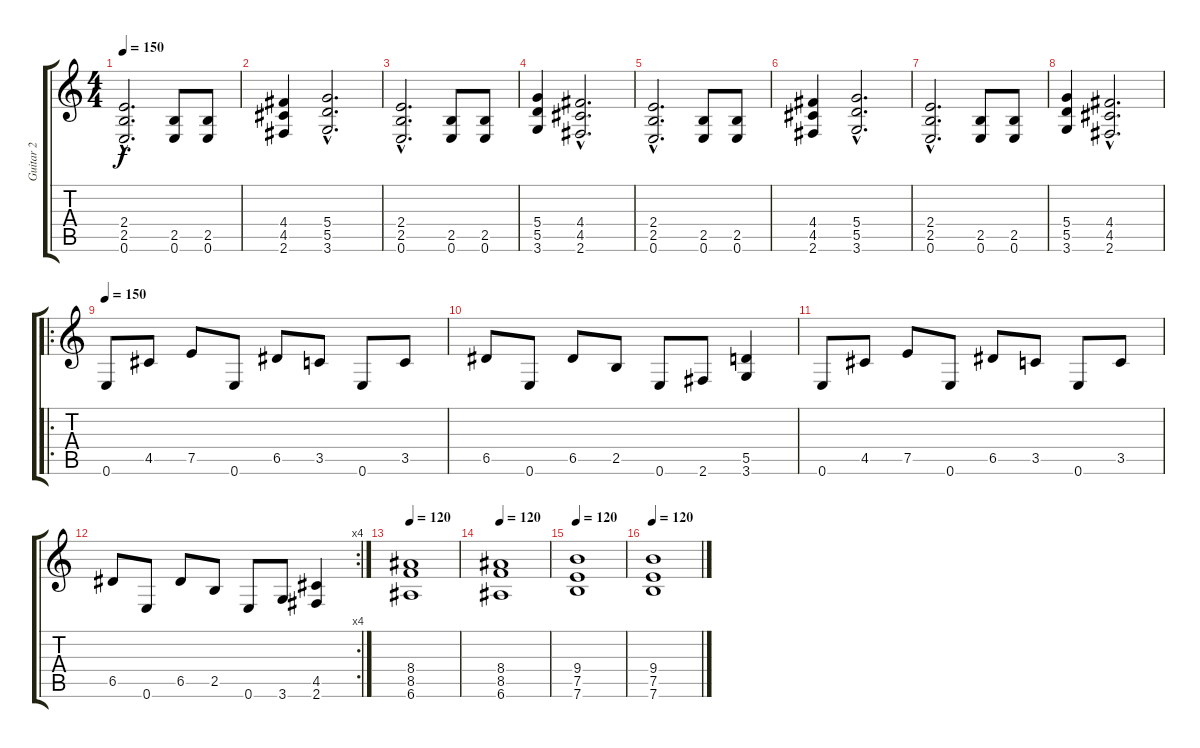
\track ("Guitar 2" "Guitar 2") {instrument distortionguitar}
\staff {score tabs}
\tuning (E4 B3 G3 D3 A2 E2) {hide}
\ts (4 4)
\tempo 150
\tempo 130
\tempo 150
\clef g2
\ks c
(2.4{hac} 2.5{hac} 0.6{hac}).2{d dy f instrument distortionguitar} (2.5 0.6).8 (2.5 0.6).8 |
(4.4 4.5 2.6).4 (5.4{hac} 5.5{hac} 3.6{hac}).2{d} |
(2.4{hac} 2.5{hac} 0.6{hac}).2{d} (2.5 0.6).8 (2.5 0.6).8 |
(5.4 5.5 3.6).4 (4.4{hac} 4.5{hac} 2.6{hac}).2{d} |
(2.4{hac} 2.5{hac} 0.6{hac}).2{d} (2.5 0.6).8 (2.5 0.6).8 |
(4.4 4.5 2.6).4 (5.4{hac} 5.5{hac} 3.6{hac}).2{d} |
(2.4{hac} 2.5{hac} 0.6{hac}).2{d} (2.5 0.6).8 (2.5 0.6).8 |
(5.4 5.5 3.6).4 (4.4{hac} 4.5{hac} 2.6{hac}).2{d} |
\ro
\tempo 150
0.6.8 4.5.8 7.5.8 0.6.8 6.5.8 3.5.8 0.6.8 3.5.8 |
6.5.8 0.6.8 6.5.8 2.5.8 0.6.8 2.6.8 (5.5 3.6).4 |
0.6.8 4.5.8 7.5.8 0.6.8 6.5.8 3.5.8 0.6.8 3.5.8 |
\rc 4
6.5.8 0.6.8 6.5.8 2.5.8 0.6.8 3.6.8 (4.5 2.6).4 |
\tempo 120
(8.4 8.5 6.6).1 |
\tempo 120
(8.4 8.5 6.6).1 |
\tempo 120
(9.4 7.5 7.6).1 |
\tempo 120
(9.4 7.5 7.6).1
